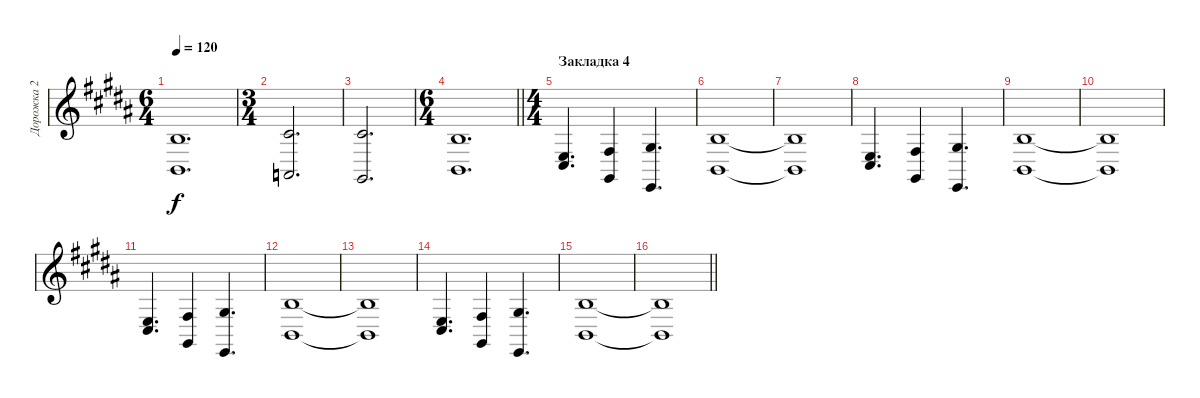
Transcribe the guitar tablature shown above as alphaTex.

\track ("Дорожка 2" "Дорожка 2") {instrument cello}
\staff {score}
\tuning (E4 B3 G3 D3 A2 E2) {hide}
\ts (6 4)
\tempo 120
\clef g2
\ks g#minor
(0.2 2.5).1{d dy f} |
\ts (3 4)
(2.2 0.5).2{d} |
(2.2 4.6).2{d} |
\ts (6 4)
\barLineRight lightlight
(0.2 2.5).1{d} |
\ts (4 4)
\section ("" "Закладка 4")
(2.4 4.5).4{d} (4.4 4.6).4 (1.3 0.6).4{d} |
(0.2 2.5).1 |
(0.2{t} 2.5{t}).1 |
(2.4 4.5).4{d} (4.4 4.6).4 (1.3 0.6).4{d} |
(0.2 2.5).1 |
(0.2{t} 2.5{t}).1 |
(2.4 4.5).4{d} (4.4 4.6).4 (1.3 0.6).4{d} |
(0.2 2.5).1 |
(0.2{t} 2.5{t}).1 |
(2.4 4.5).4{d} (4.4 4.6).4 (1.3 0.6).4{d} |
(0.2 2.5).1 |
\barLineRight lightlight
(0.2{t} 2.5{t}).1
